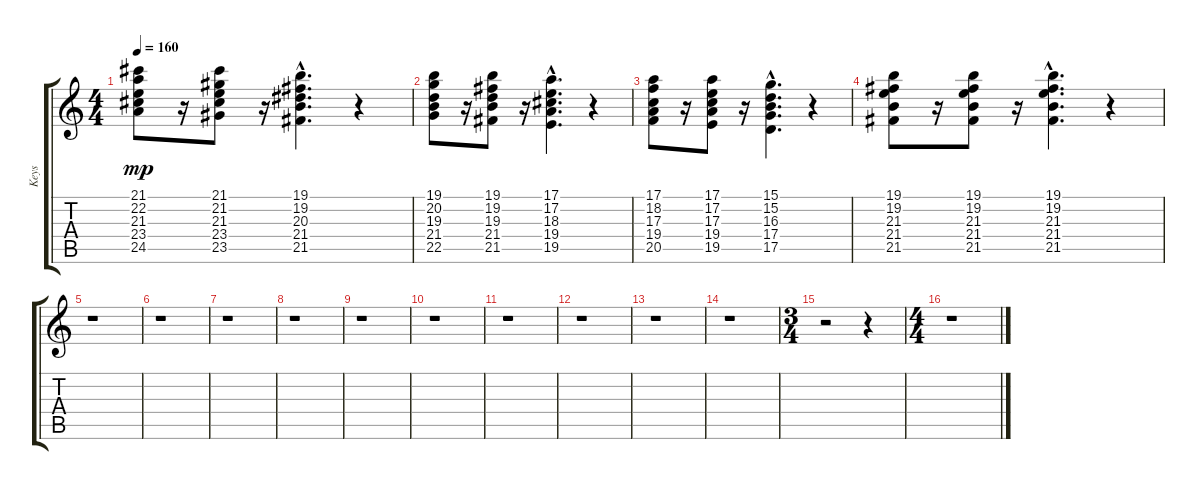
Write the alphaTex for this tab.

\track ("Keys" "Keys") {instrument percussiveorgan}
\staff {score tabs}
\tuning (E4 B3 G3 D3 A2 E2) {hide}
\ts (4 4)
\tempo 160
\clef g2
\ks c
(21.1 22.2 21.3 23.4 24.5).8{dy mp} r.16 (21.1 21.2 21.3 23.4 23.5).8 r.16 (19.1{hac} 19.2{hac} 20.3{hac} 21.4{hac} 21.5{hac}).4{d} r.4 |
(19.1 20.2 19.3 21.4 22.5).8 r.16 (19.1 19.2 19.3 21.4 21.5).8 r.16 (17.1{hac} 17.2{hac} 18.3{hac} 19.4{hac} 19.5{hac}).4{d} r.4 |
(17.1 18.2 17.3 19.4 20.5).8 r.16 (17.1 17.2 17.3 19.4 19.5).8 r.16 (15.1{hac} 15.2{hac} 16.3{hac} 17.4{hac} 17.5{hac}).4{d} r.4 |
(19.1 19.2 21.3 21.4 21.5).8 r.16 (19.1 19.2 21.3 21.4 21.5).8 r.16 (19.1{hac} 19.2{hac} 21.3{hac} 21.4{hac} 21.5{hac}).4{d} r.4 |
r.1 |
r.1 |
r.1 |
r.1 |
r.1 |
r.1 |
r.1 |
r.1 |
r.1 |
r.1 |
\ts (3 4)
r.2 r.4 |
\ts (4 4)
r.1
